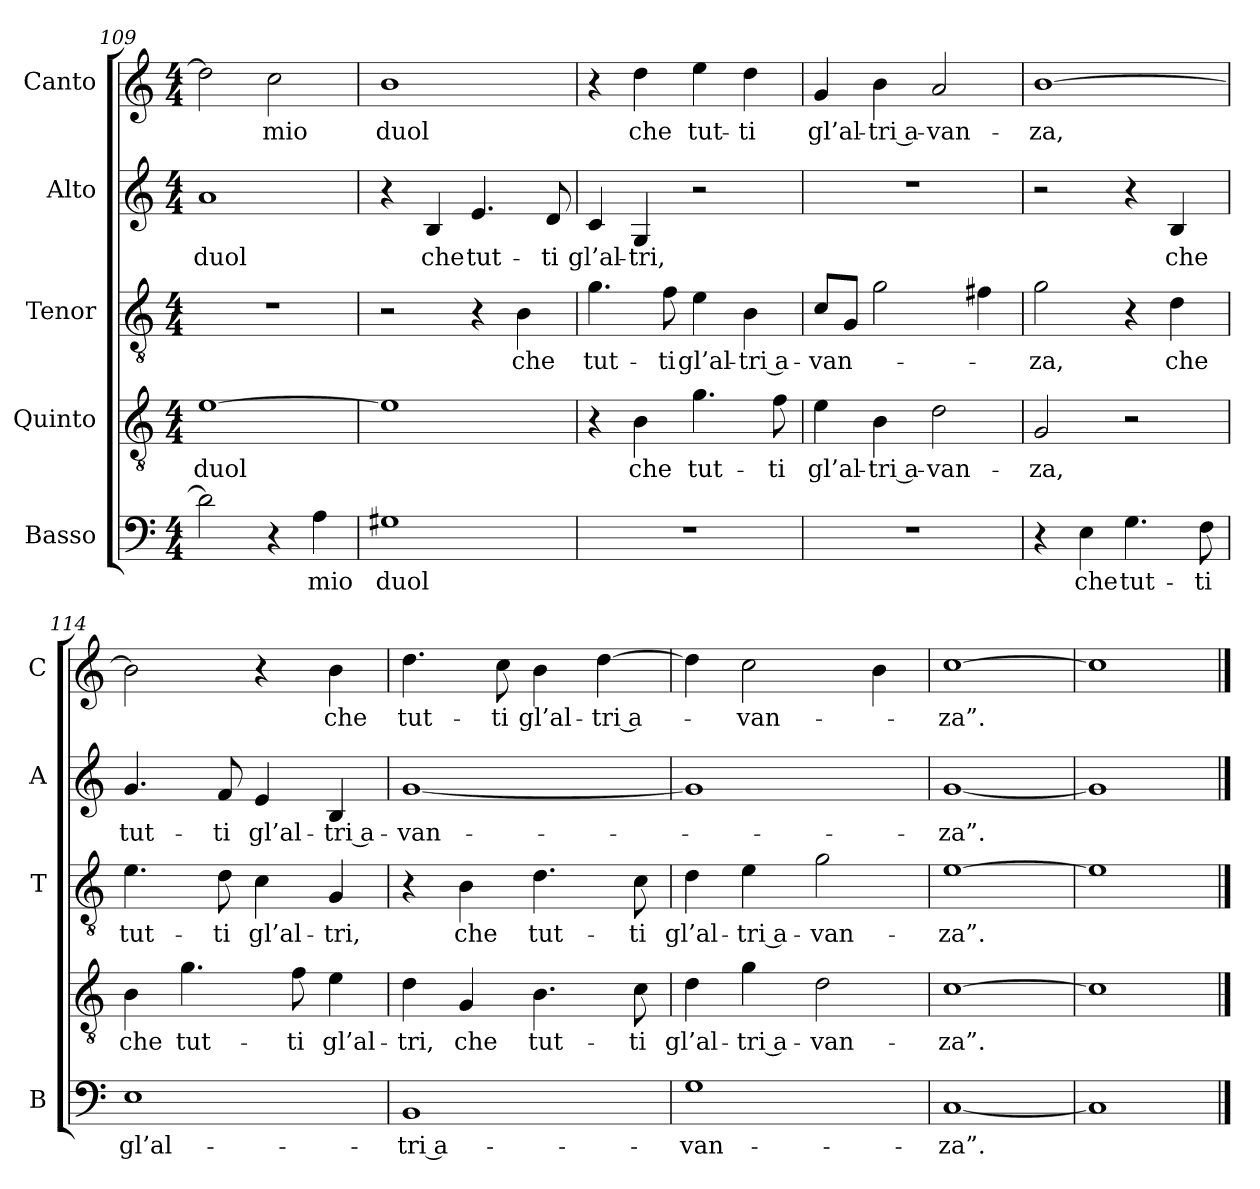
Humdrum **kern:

**kern	**text	**kern	**text	**kern	**text	**kern	**text	**kern	**text
*part5	*part5	*part4	*part4	*part3	*part3	*part2	*part2	*part1	*part1
*staff5	*staff5	*staff4	*staff4	*staff3	*staff3	*staff2	*staff2	*staff1	*staff1
*I"Basso	*	*I"Quinto	*	*I"Tenor	*	*I"Alto	*	*I"Canto	*
*I'B	*	*	*	*I'T	*	*I'A	*	*I'C	*
*clefF4	*	*clefGv2	*	*clefGv2	*	*clefG2	*	*clefG2	*
*k[]	*	*k[]	*	*k[]	*	*k[]	*	*k[]	*
*C:	*	*C:	*	*C:	*	*C:	*	*C:	*
*M4/4	*	*M4/4	*	*M4/4	*	*M4/4	*	*M4/4	*
=109	=109	=109	=109	=109	=109	=109	=109	=109	=109
!	!	!	!LO:LY:b	!	!	!	!LO:LY:b	!	!
2d\]	.	[1e	duol	1r	.	1a	duol	2dd\]	.
!	!	!	!	!	!	!	!	!	!LO:LY:b
4r	.	.	.	.	.	.	.	2cc\	mio
!	!LO:LY:b	!	!	!	!	!	!	!	!
4A\	mio	.	.	.	.	.	.	.	.
=110	=110	=110	=110	=110	=110	=110	=110	=110	=110
!	!LO:LY:b	!	!	!	!	!	!	!	!LO:LY:b
1G#X	duol	1e]	.	2r	.	4r	.	1b	duol
!	!	!	!	!	!	!	!LO:LY:b	!	!
.	.	.	.	.	.	4B/	che	.	.
!	!	!	!	!	!	!	!LO:LY:b	!	!
.	.	.	.	4r	.	4.e/	tut-	.	.
!	!	!	!	!	!LO:LY:b	!	!	!	!
.	.	.	.	4B\	che	.	.	.	.
!	!	!	!	!	!	!	!LO:LY:b	!	!
.	.	.	.	.	.	8d/	-ti	.	.
=111	=111	=111	=111	=111	=111	=111	=111	=111	=111
!	!	!	!	!	!LO:LY:b	!	!LO:LY:b	!	!
1r	.	4r	.	4.g\	tut-	4c/	gl’al-	4r	.
!	!	!	!LO:LY:b	!	!	!	!LO:LY:b	!	!LO:LY:b
.	.	4B\	che	.	.	4G/	-tri,	4dd\	che
!	!	!	!	!	!LO:LY:b	!	!	!	!
.	.	.	.	8f\	-ti	.	.	.	.
!	!	!	!LO:LY:b	!	!LO:LY:b	!	!	!	!LO:LY:b
.	.	4.g\	tut-	4e\	gl’al-	2r	.	4ee\	tut-
!	!	!	!	!	!LO:LY:b	!	!	!	!LO:LY:b
.	.	.	.	4B\	-tri a-	.	.	4dd\	-ti
!	!	!	!LO:LY:b	!	!	!	!	!	!
.	.	8f\	-ti	.	.	.	.	.	.
!!LO:LB:g=z
=112	=112	=112	=112	=112	=112	=112	=112	=112	=112
!	!	!	!LO:LY:b	!	!LO:LY:b	!	!	!	!LO:LY:b
1r	.	4e\	gl’al-	8c/L	-van-	1r	.	4g/	gl’al-
.	.	.	.	8G/J	.	.	.	.	.
!	!	!	!LO:LY:b	!	!	!	!	!	!LO:LY:b
.	.	4B\	-tri a-	2g\	.	.	.	4b\	-tri a-
!	!	!	!LO:LY:b	!	!	!	!	!	!LO:LY:b
.	.	2d\	-van-	.	.	.	.	2a/	-van-
.	.	.	.	4f#X\	.	.	.	.	.
=113	=113	=113	=113	=113	=113	=113	=113	=113	=113
!	!	!	!LO:LY:b	!	!LO:LY:b	!	!	!	!LO:LY:b
4r	.	2G/	-za,	2g\	-za,	2r	.	[1b	-za,
!	!LO:LY:b	!	!	!	!	!	!	!	!
4E\	che	.	.	.	.	.	.	.	.
!	!LO:LY:b	!	!	!	!	!	!	!	!
4.G\	tut-	2r	.	4r	.	4r	.	.	.
!	!	!	!	!	!LO:LY:b	!	!LO:LY:b	!	!
.	.	.	.	4d\	che	4B/	che	.	.
!	!LO:LY:b	!	!	!	!	!	!	!	!
8F\	-ti	.	.	.	.	.	.	.	.
=114	=114	=114	=114	=114	=114	=114	=114	=114	=114
!	!LO:LY:b	!	!LO:LY:b	!	!LO:LY:b	!	!LO:LY:b	!	!
1E	gl’al-	4B\	che	4.e\	tut-	4.g/	tut-	2b\]	.
!	!	!	!LO:LY:b	!	!	!	!	!	!
.	.	4.g\	tut-	.	.	.	.	.	.
!	!	!	!	!	!LO:LY:b	!	!LO:LY:b	!	!
.	.	.	.	8d\	-ti	8f/	-ti	.	.
!	!	!	!	!	!LO:LY:b	!	!LO:LY:b	!	!
.	.	.	.	4c\	gl’al-	4e/	gl’al-	4r	.
!	!	!	!LO:LY:b	!	!	!	!	!	!
.	.	8f\	-ti	.	.	.	.	.	.
!	!	!	!LO:LY:b	!	!LO:LY:b	!	!LO:LY:b	!	!LO:LY:b
.	.	4e\	gl’al-	4G/	-tri,	4B/	-tri a-	4b\	che
=115	=115	=115	=115	=115	=115	=115	=115	=115	=115
!	!LO:LY:b	!	!LO:LY:b	!	!	!	!LO:LY:b	!	!LO:LY:b
1BB	-tri a-	4d\	-tri,	4r	.	[1g	-van-	4.dd\	tut-
!	!	!	!LO:LY:b	!	!LO:LY:b	!	!	!	!
.	.	4G/	che	4B\	che	.	.	.	.
!	!	!	!	!	!	!	!	!	!LO:LY:b
.	.	.	.	.	.	.	.	8cc\	-ti
!	!	!	!LO:LY:b	!	!LO:LY:b	!	!	!	!LO:LY:b
.	.	4.B\	tut-	4.d\	tut-	.	.	4b\	gl’al-
!	!	!	!	!	!	!	!	!	!LO:LY:b
.	.	.	.	.	.	.	.	[4dd\	-tri a-
!	!	!	!LO:LY:b	!	!LO:LY:b	!	!	!	!
.	.	8c\	-ti	8c\	-ti	.	.	.	.
=116	=116	=116	=116	=116	=116	=116	=116	=116	=116
!	!LO:LY:b	!	!LO:LY:b	!	!LO:LY:b	!	!	!	!
1G	-van-	4d\	gl’al-	4d\	gl’al-	1g]	.	4dd\]	.
!	!	!	!LO:LY:b	!	!LO:LY:b	!	!	!	!LO:LY:b
.	.	4g\	-tri a-	4e\	-tri a-	.	.	2cc\	-van-
!	!	!	!LO:LY:b	!	!LO:LY:b	!	!	!	!
.	.	2d\	-van-	2g\	-van-	.	.	.	.
.	.	.	.	.	.	.	.	4b\	.
=117	=117	=117	=117	=117	=117	=117	=117	=117	=117
!	!LO:LY:b	!	!LO:LY:b	!	!LO:LY:b	!	!LO:LY:b	!	!LO:LY:b
[1C	-za”.	[1c	-za”.	[1e	-za”.	[1g	-za”.	[1cc	-za”.
=118	=118	=118	=118	=118	=118	=118	=118	=118	=118
1C]	.	1c]	.	1e]	.	1g]	.	1cc]	.
==	==	==	==	==	==	==	==	==	==
*-	*-	*-	*-	*-	*-	*-	*-	*-	*-
